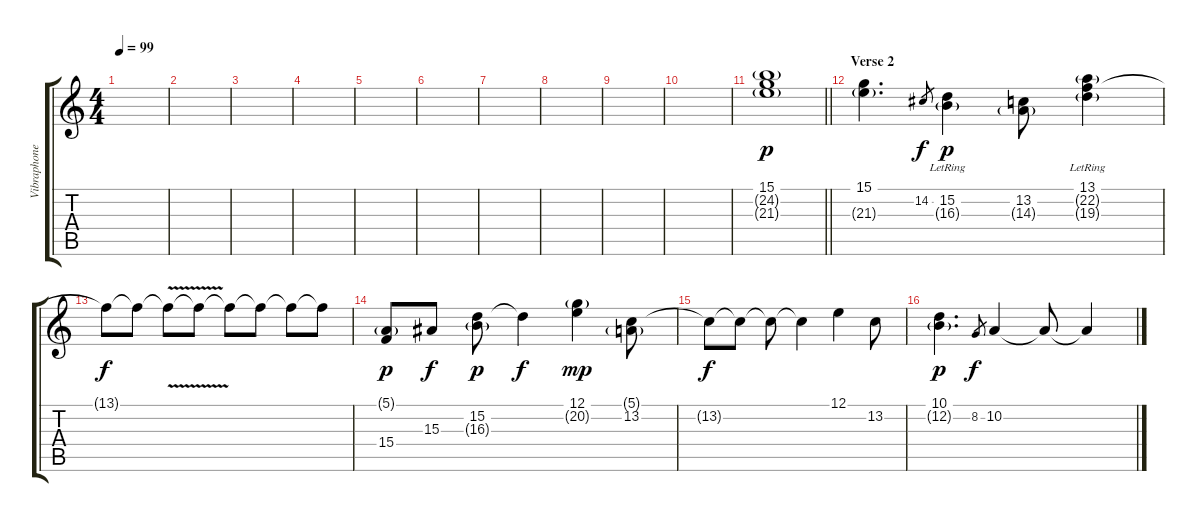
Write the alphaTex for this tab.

\track ("Vibraphone/Harmonica" "Vibraphone") {instrument vibraphone}
\staff {score tabs}
\tuning (E4 B3 G3 D3 A2 E2) {hide}
\ts (4 4)
\tempo 99
\clef g2
\ks c
|
|
|
|
|
|
|
|
|
|
\barLineRight lightlight
(15.1 24.2{g} 21.3{g}).1{dy p volume 7 balance 0 instrument harmonica} |
\section ("" "Verse 2")
(15.1 21.3{g}).4{d} 14.2.8{gr dy f} (15.2{lr} 16.3{g}).4{dy p} (13.2 14.3{g}).8 (13.1{lr} 22.2{g} 19.3{g}).4 |
13.1{t}.8{dy f} 13.1{t}.8 13.1{v t}.8 13.1{t}.8 13.1{t}.8 13.1{t}.8 13.1{t}.8 13.1{t}.8 |
(5.1{g} 15.4).8{dy p} 15.3.8{dy f} (15.2 16.3{g}).8{dy p} 15.2{t}.4{dy f} (12.1 20.2{g}).4{dy mp} (5.1{g} 13.2).8 |
13.2{t}.8{dy f} 13.2{t}.8 13.2{t}.8 13.2{t}.4 12.1.4 13.2.8 |
(10.1 12.2{g}).4{d dy p} 8.2.8{gr dy f} 10.2.4 10.2{t}.8 10.2{t}.4
